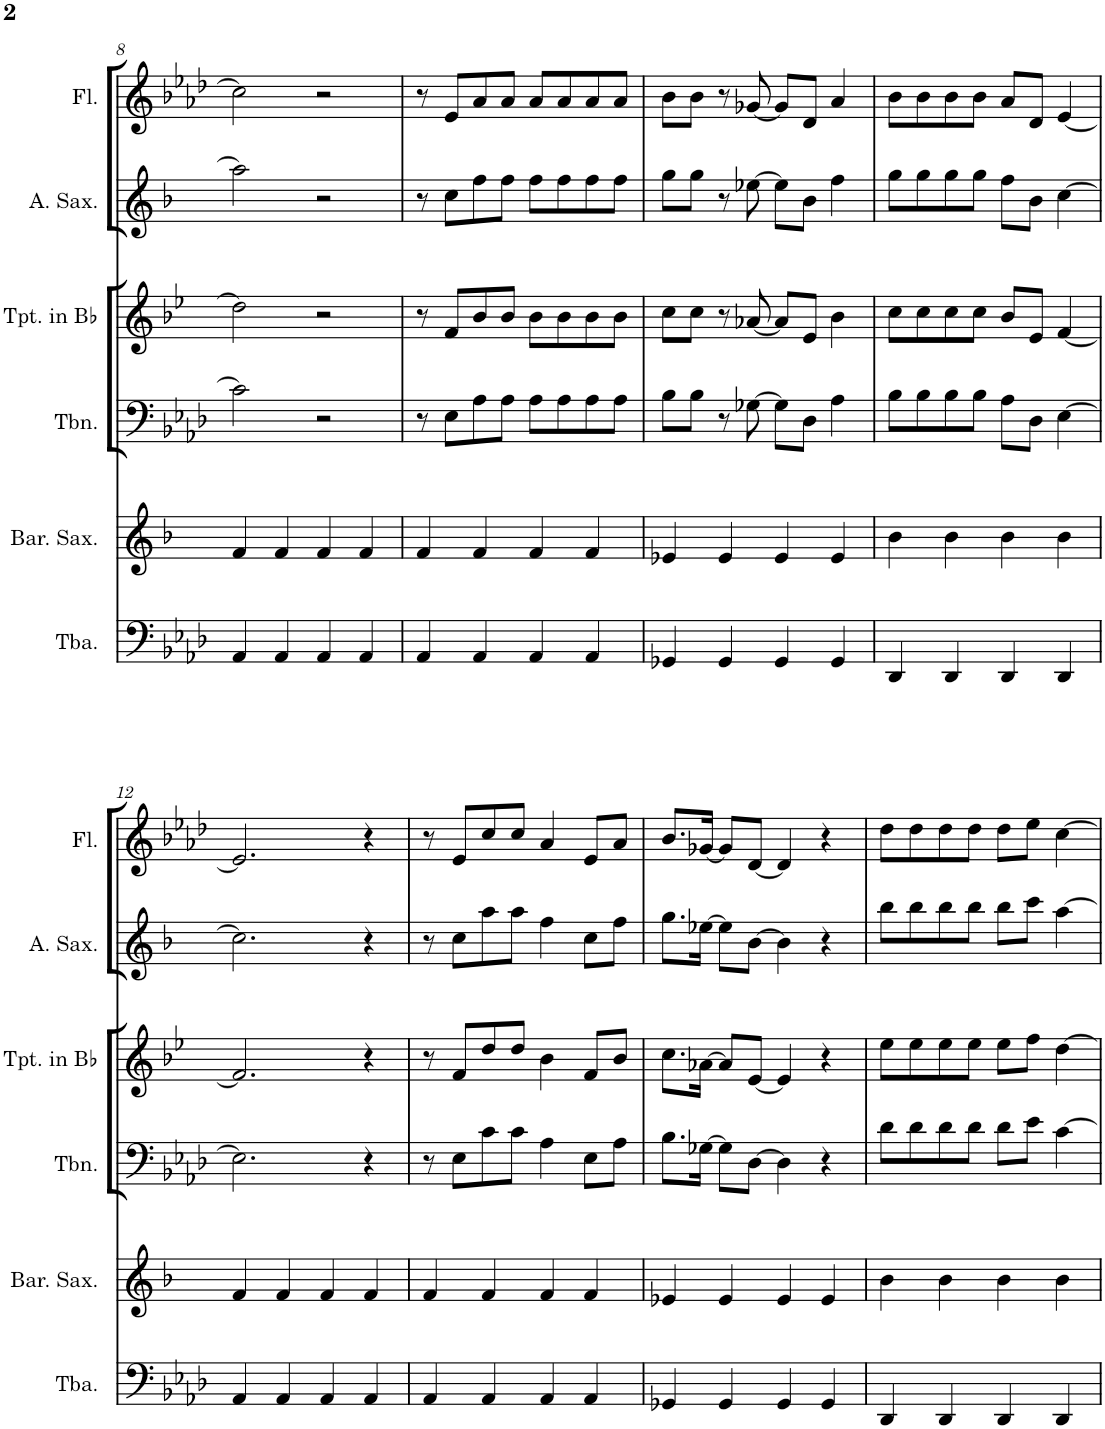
**kern	**kern	**kern	**kern	**kern	**kern
*part6	*part5	*part4	*part3	*part2	*part1
*staff6	*staff5	*staff4	*staff3	*staff2	*staff1
*I"Tuba	*I"Baritone Saxophone	*I"Trombone	*I"Trumpet in Bb	*I"Alto Saxophone	*I"Flute
*I'Tba.	*I'Bar. Sax.	*I'Tbn.	*I'Tpt. in Bb	*I'A. Sax.	*I'Fl.
!!LO:PB:g=z
*clefF4	*clefG2	*clefF4	*clefG2	*clefG2	*clefG2
*	*Trd12c21	*	*Trd1c2	*Trd5c9	*
*k[b-e-a-d-]	*k[b-]	*k[b-e-a-d-]	*k[b-e-]	*k[b-]	*k[b-e-a-d-]
*M4/4	*M4/4	*M4/4	*M4/4	*M4/4	*M4/4
=8	=8	=8	=8	=8	=8
4AA-/	4f/	2c\]	2dd\]	2aa\]	2cc\]
4AA-/	4f/	.	.	.	.
4AA-/	4f/	2r	2r	2r	2r
4AA-/	4f/	.	.	.	.
=9	=9	=9	=9	=9	=9
4AA-/	4f/	8r	8r	8r	8r
.	.	8E-\L	8f/L	8cc\L	8e-/L
4AA-/	4f/	8A-\	8b-/	8ff\	8a-/
.	.	8A-\J	8b-/J	8ff\J	8a-/J
4AA-/	4f/	8A-\L	8b-\L	8ff\L	8a-/L
.	.	8A-\	8b-\	8ff\	8a-/
4AA-/	4f/	8A-\	8b-\	8ff\	8a-/
.	.	8A-\J	8b-\J	8ff\J	8a-/J
=10	=10	=10	=10	=10	=10
4GG-X/	4e-X/	8B-\L	8cc\L	8gg\L	8b-\L
.	.	8B-\J	8cc\J	8gg\J	8b-\J
4GG-/	4e-/	8r	8r	8r	8r
.	.	[8G-X\	[8a-X/	[8ee-X\	[8g-X/
4GG-/	4e-/	8G-\L]	8a-/L]	8ee-\L]	8g-/L]
.	.	8D-\J	8e-/J	8b-\J	8d-/J
4GG-/	4e-/	4A-\	4b-\	4ff\	4a-/
=11	=11	=11	=11	=11	=11
4DD-/	4b-\	8B-\L	8cc\L	8gg\L	8b-\L
.	.	8B-\	8cc\	8gg\	8b-\
4DD-/	4b-\	8B-\	8cc\	8gg\	8b-\
.	.	8B-\J	8cc\J	8gg\J	8b-\J
4DD-/	4b-\	8A-\L	8b-/L	8ff\L	8a-/L
.	.	8D-\J	8e-/J	8b-\J	8d-/J
4DD-/	4b-\	[4E-\	[4f/	[4cc\	[4e-/
!!LO:LB:g=z
=12	=12	=12	=12	=12	=12
4AA-/	4f/	2.E-\]	2.f/]	2.cc\]	2.e-/]
4AA-/	4f/	.	.	.	.
4AA-/	4f/	.	.	.	.
4AA-/	4f/	4r	4r	4r	4r
=13	=13	=13	=13	=13	=13
4AA-/	4f/	8r	8r	8r	8r
.	.	8E-\L	8f/L	8cc\L	8e-/L
4AA-/	4f/	8c\	8dd/	8aa\	8cc/
.	.	8c\J	8dd/J	8aa\J	8cc/J
4AA-/	4f/	4A-\	4b-\	4ff\	4a-/
4AA-/	4f/	8E-\L	8f/L	8cc\L	8e-/L
.	.	8A-\J	8b-/J	8ff\J	8a-/J
=14	=14	=14	=14	=14	=14
4GG-X/	4e-X/	8.B-\L	8.cc\L	8.gg\L	8.b-/L
.	.	[16G-X\Jk	[16a-X\Jk	[16ee-X\Jk	[16g-X/Jk
4GG-/	4e-/	8G-\L]	8a-/L]	8ee-\L]	8g-/L]
.	.	[8D-\J	[8e-/J	[8b-\J	[8d-/J
4GG-/	4e-/	4D-\]	4e-/]	4b-\]	4d-/]
4GG-/	4e-/	4r	4r	4r	4r
=15	=15	=15	=15	=15	=15
4DD-/	4b-\	8d-\L	8ee-\L	8bb-\L	8dd-\L
.	.	8d-\	8ee-\	8bb-\	8dd-\
4DD-/	4b-\	8d-\	8ee-\	8bb-\	8dd-\
.	.	8d-\J	8ee-\J	8bb-\J	8dd-\J
4DD-/	4b-\	8d-\L	8ee-\L	8bb-\L	8dd-\L
.	.	8e-\J	8ff\J	8ccc\J	8ee-\J
4DD-/	4b-\	[4c\	[4dd\	[4aa\	[4cc\
=	=	=	=	=	=
*-	*-	*-	*-	*-	*-
